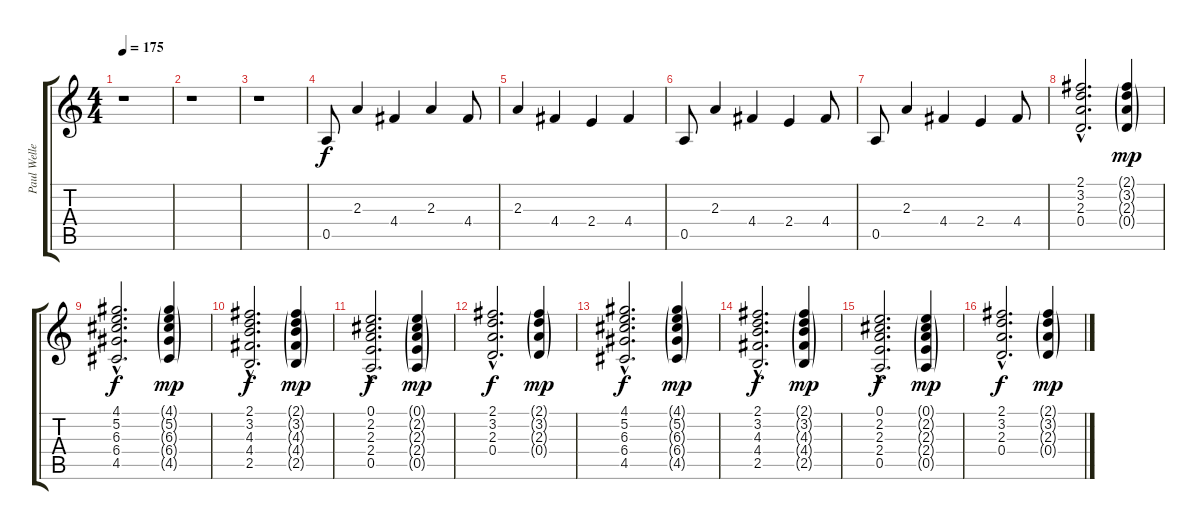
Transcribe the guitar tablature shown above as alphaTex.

\track ("Paul Weller guitar1  " "Paul Welle") {instrument electricguitarclean}
\staff {score tabs}
\tuning (E4 B3 G3 D3 A2 E2) {hide}
\ts (4 4)
\tempo 175
\clef g2
\ks c
r.1{dy f} |
r.1 |
r.1 |
0.5.8{volume 10 balance 8} 2.3.4 4.4.4 2.3.4 4.4.8 |
2.3.4 4.4.4 2.4.4 4.4.4 |
0.5.8{volume 13} 2.3.4 4.4.4 2.4.4 4.4.8 |
0.5.8 2.3.4 4.4.4 2.4.4 4.4.8 |
(2.1{hac} 3.2{hac} 2.3 0.4{hac}).2{d} (2.1{g} 3.2{g} 2.3{g} 0.4{g}).4{dy mp} |
(4.1{hac} 5.2{hac} 6.3{hac} 6.4{hac} 4.5{hac}).2{d dy f} (4.1{g} 5.2{g} 6.3{g} 6.4{g} 4.5{g}).4{dy mp} |
(2.1{hac} 3.2{hac} 4.3{hac} 4.4{hac} 2.5{hac}).2{d dy f} (2.1{g} 3.2{g} 4.3{g} 4.4{g} 2.5{g}).4{dy mp} |
(0.1{hac} 2.2{hac} 2.3{hac} 2.4{hac} 0.5{hac}).2{d dy f} (0.1{g} 2.2{g} 2.3{g} 2.4{g} 0.5{g}).4{dy mp} |
(2.1{hac} 3.2{hac} 2.3 0.4{hac}).2{d dy f} (2.1{g} 3.2{g} 2.3{g} 0.4{g}).4{dy mp} |
(4.1{hac} 5.2{hac} 6.3{hac} 6.4{hac} 4.5{hac}).2{d dy f} (4.1{g} 5.2{g} 6.3{g} 6.4{g} 4.5{g}).4{dy mp} |
(2.1{hac} 3.2{hac} 4.3{hac} 4.4{hac} 2.5{hac}).2{d dy f} (2.1{g} 3.2{g} 4.3{g} 4.4{g} 2.5{g}).4{dy mp} |
(0.1{hac} 2.2{hac} 2.3{hac} 2.4{hac} 0.5{hac}).2{d dy f} (0.1{g} 2.2{g} 2.3{g} 2.4{g} 0.5{g}).4{dy mp} |
(2.1{hac} 3.2{hac} 2.3 0.4{hac}).2{d dy f} (2.1{g} 3.2{g} 2.3{g} 0.4{g}).4{dy mp}
